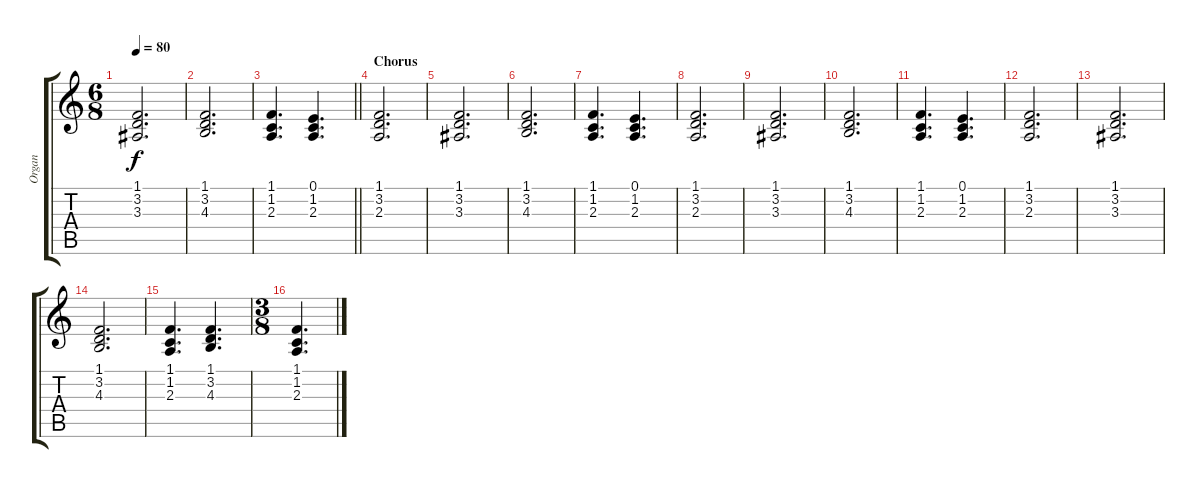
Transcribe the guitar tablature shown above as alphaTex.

\track ("Organ" "Organ") {instrument drawbarorgan}
\staff {score tabs}
\tuning (E4 B3 G3 D3 A2 E2) {hide}
\ts (6 8)
\tempo 80
\clef g2
\ks c
(1.1 3.2 3.3).2{d dy f} |
(1.1 3.2 4.3).2{d} |
\barLineRight lightlight
(1.1 1.2 2.3).4{d} (0.1 1.2 2.3).4{d} |
\section ("" "Chorus")
(1.1 3.2 2.3).2{d} |
(1.1 3.2 3.3).2{d} |
(1.1 3.2 4.3).2{d} |
(1.1 1.2 2.3).4{d} (0.1 1.2 2.3).4{d} |
(1.1 3.2 2.3).2{d} |
(1.1 3.2 3.3).2{d} |
(1.1 3.2 4.3).2{d} |
(1.1 1.2 2.3).4{d} (0.1 1.2 2.3).4{d} |
(1.1 3.2 2.3).2{d} |
(1.1 3.2 3.3).2{d} |
(1.1 3.2 4.3).2{d} |
(1.1 1.2 2.3).4{d} (1.1 3.2 4.3).4{d} |
\ts (3 8)
(1.1 1.2 2.3).4{d}
